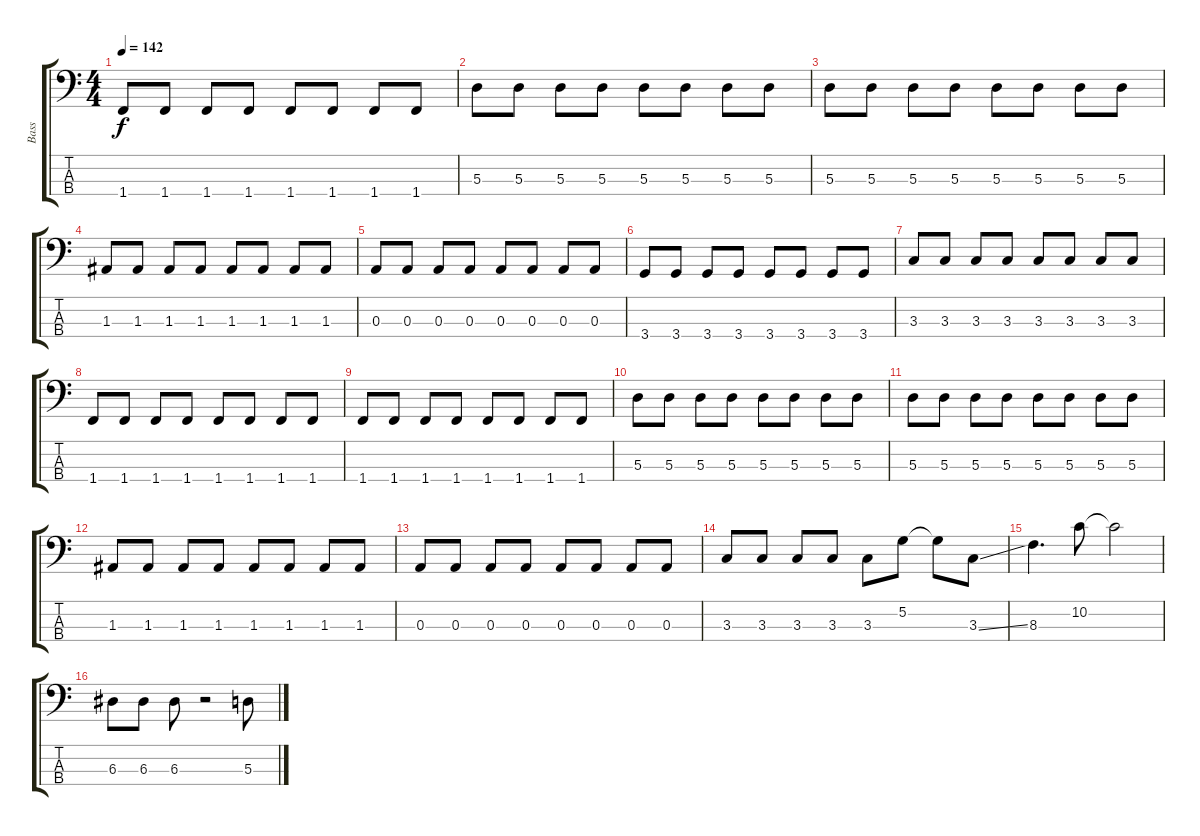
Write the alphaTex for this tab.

\track ("Bass" "Bass") {instrument electricbasspick}
\staff {score tabs}
\tuning (G2 D2 A1 E1) {hide}
\ts (4 4)
\tempo 142
\clef f4
\ks c
1.4.8{dy f} 1.4.8 1.4.8 1.4.8 1.4.8 1.4.8 1.4.8 1.4.8 |
5.3.8 5.3.8 5.3.8 5.3.8 5.3.8 5.3.8 5.3.8 5.3.8 |
5.3.8 5.3.8 5.3.8 5.3.8 5.3.8 5.3.8 5.3.8 5.3.8 |
1.3.8 1.3.8 1.3.8 1.3.8 1.3.8 1.3.8 1.3.8 1.3.8 |
0.3.8 0.3.8 0.3.8 0.3.8 0.3.8 0.3.8 0.3.8 0.3.8 |
3.4.8 3.4.8 3.4.8 3.4.8 3.4.8 3.4.8 3.4.8 3.4.8 |
3.3.8 3.3.8 3.3.8 3.3.8 3.3.8 3.3.8 3.3.8 3.3.8 |
1.4.8 1.4.8 1.4.8 1.4.8 1.4.8 1.4.8 1.4.8 1.4.8 |
1.4.8 1.4.8 1.4.8 1.4.8 1.4.8 1.4.8 1.4.8 1.4.8 |
5.3.8 5.3.8 5.3.8 5.3.8 5.3.8 5.3.8 5.3.8 5.3.8 |
5.3.8 5.3.8 5.3.8 5.3.8 5.3.8 5.3.8 5.3.8 5.3.8 |
1.3.8 1.3.8 1.3.8 1.3.8 1.3.8 1.3.8 1.3.8 1.3.8 |
0.3.8 0.3.8 0.3.8 0.3.8 0.3.8 0.3.8 0.3.8 0.3.8 |
3.3.8 3.3.8 3.3.8 3.3.8 3.3.8 5.2.8 5.2{t}.8 3.3{ss}.8 |
8.3.4{d} 10.2.8 10.2{t}.2 |
6.3.8 6.3.8 6.3.8 r.2 5.3.8
